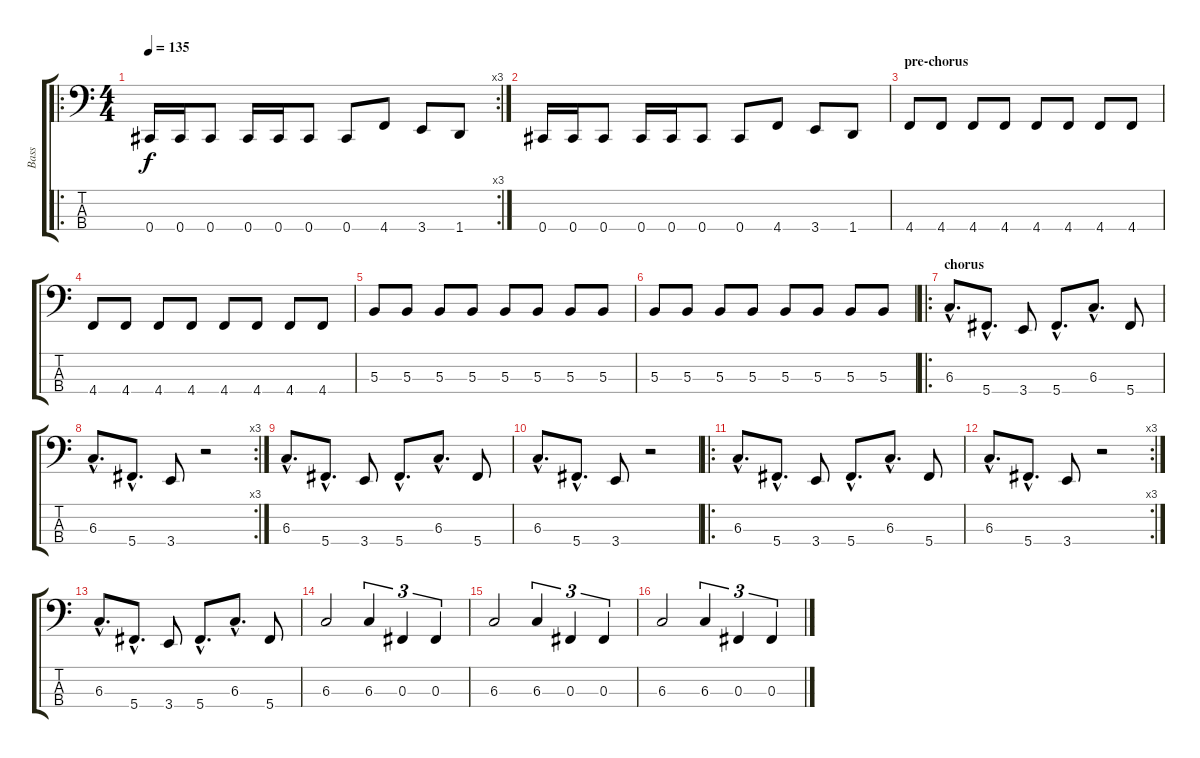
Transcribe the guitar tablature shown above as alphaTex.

\track ("Bass" "Bass") {instrument electricbasspick}
\staff {score tabs}
\tuning (E2 B1 Gb1 Db1) {hide}
\ro
\rc 3
\ts (4 4)
\tempo 135
\clef f4
\ks c
0.4.16{dy f} 0.4.16 0.4.8 0.4.16 0.4.16 0.4.8 0.4.8 4.4.8 3.4.8 1.4.8 |
0.4.16 0.4.16 0.4.8 0.4.16 0.4.16 0.4.8 0.4.8 4.4.8 3.4.8 1.4.8 |
\section ("" "pre-chorus")
4.4.8 4.4.8 4.4.8 4.4.8 4.4.8 4.4.8 4.4.8 4.4.8 |
4.4.8 4.4.8 4.4.8 4.4.8 4.4.8 4.4.8 4.4.8 4.4.8 |
5.3.8 5.3.8 5.3.8 5.3.8 5.3.8 5.3.8 5.3.8 5.3.8 |
5.3.8 5.3.8 5.3.8 5.3.8 5.3.8 5.3.8 5.3.8 5.3.8 |
\ro
\section ("" "chorus")
6.3{hac}.8{d} 5.4{hac}.8{d} 3.4.8 5.4{hac}.8{d} 6.3{hac}.8{d} 5.4.8 |
\rc 3
6.3{hac}.8{d} 5.4{hac}.8{d} 3.4.8 r.2 |
6.3{hac}.8{d} 5.4{hac}.8{d} 3.4.8 5.4{hac}.8{d} 6.3{hac}.8{d} 5.4.8 |
6.3{hac}.8{d} 5.4{hac}.8{d} 3.4.8 r.2 |
\ro
6.3{hac}.8{d} 5.4{hac}.8{d} 3.4.8 5.4{hac}.8{d} 6.3{hac}.8{d} 5.4.8 |
\rc 3
6.3{hac}.8{d} 5.4{hac}.8{d} 3.4.8 r.2 |
6.3{hac}.8{d} 5.4{hac}.8{d} 3.4.8 5.4{hac}.8{d} 6.3{hac}.8{d} 5.4.8 |
6.3.2 6.3.4{tu (3 2)} 0.3.4{tu (3 2)} 0.3.4{tu (3 2)} |
6.3.2 6.3.4{tu (3 2)} 0.3.4{tu (3 2)} 0.3.4{tu (3 2)} |
6.3.2 6.3.4{tu (3 2)} 0.3.4{tu (3 2)} 0.3.4{tu (3 2)}
